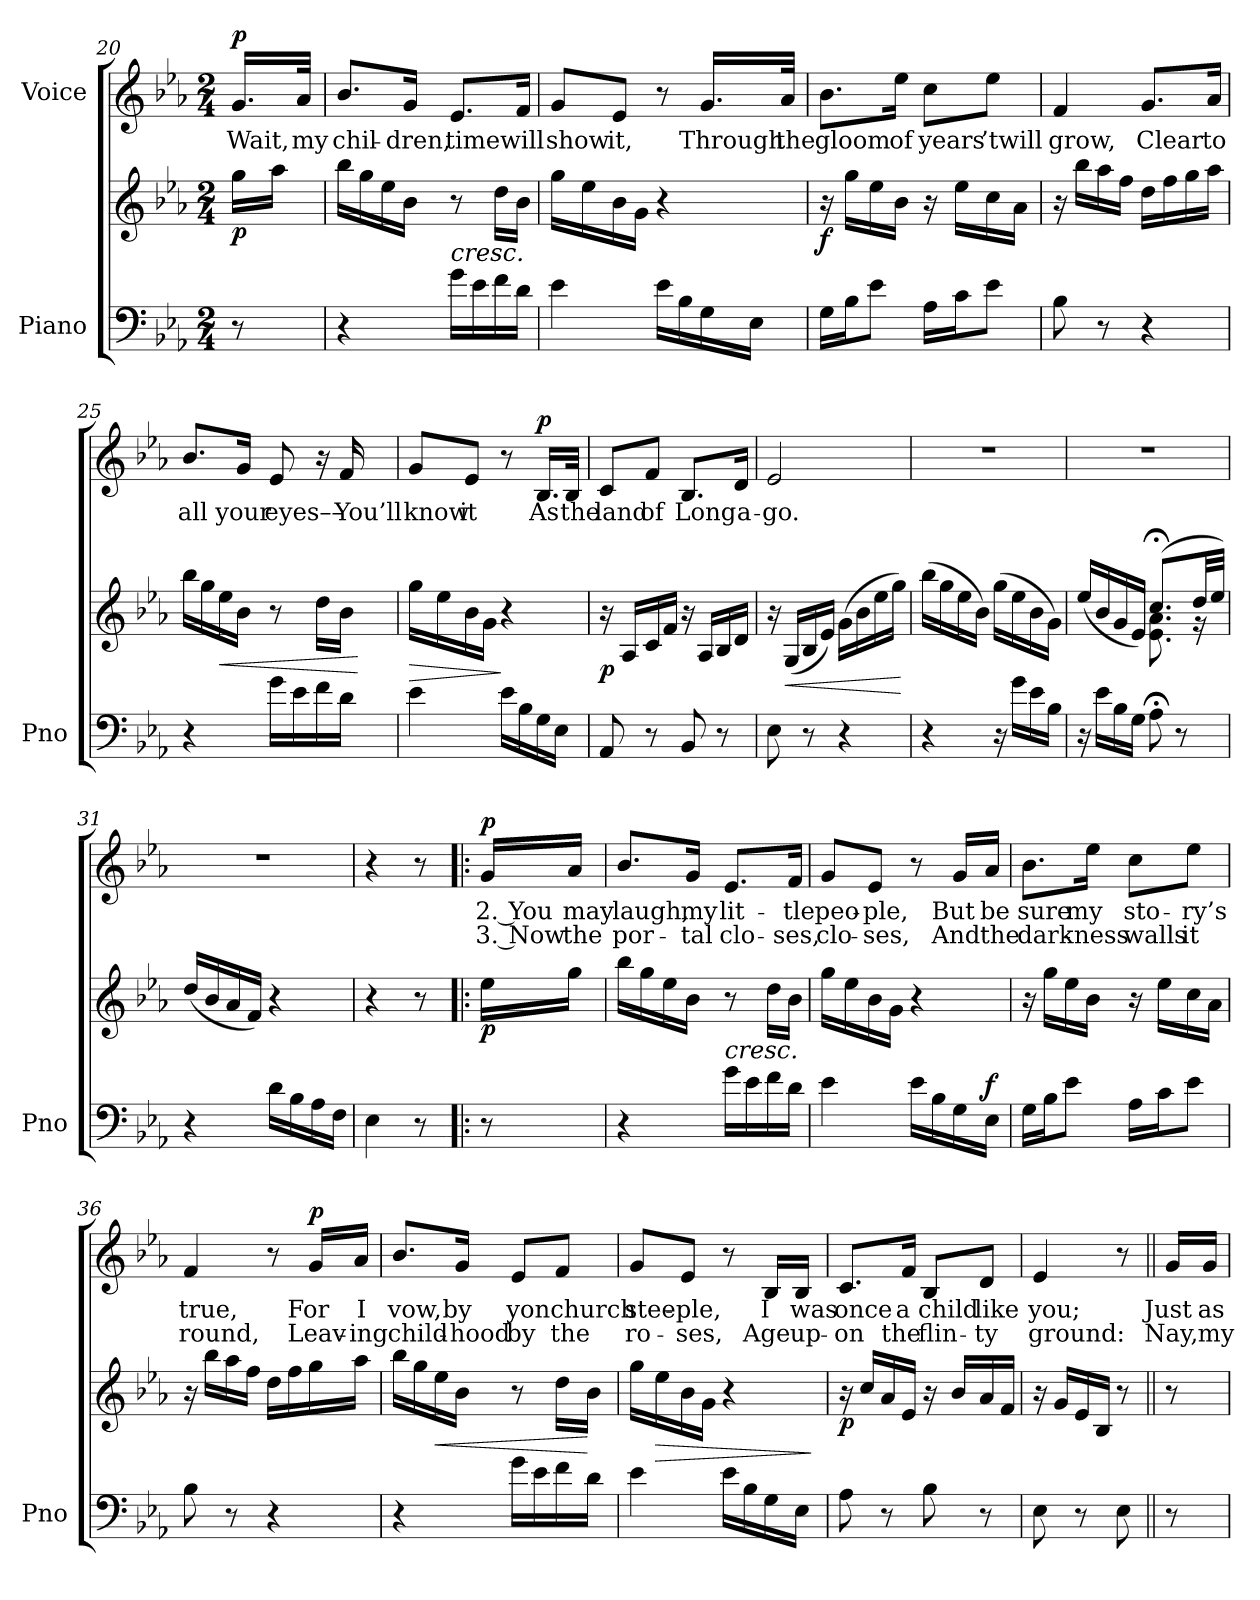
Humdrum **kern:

**kern	**kern	**dynam	**kern	**text	**text	**dynam
*part2	*part2	*part2	*part1	*part1	*part1	*part1
*staff3	*staff2	*staff2/3	*staff1	*staff1	*staff1	*staff1
*I"Piano	*	*	*I"Voice	*	*	*
*I'Pno	*	*	*	*	*	*
*clefF4	*clefG2	*	*clefG2	*	*	*
*k[b-e-a-]	*k[b-e-a-]	*	*k[b-e-a-]	*	*	*
*M2/4	*M2/4	*	*M2/4	*	*	*
=20X3	=20X3	=20X3	=20X3	=20X3	=20X3	=20X3
!	!	!LO:DY:b	!	!LO:LY:b	!	!LO:DY:a
8r	16gg\LL	p	16.g/LL	Wait,	.	p
.	16aa-\JJ	.	.	.	.	.
!	!	!	!	!LO:LY:b	!	!
.	.	.	32a-/JJk	my	.	.
!!LO:LB:g=z
=21	=21	=21	=21	=21	=21	=21
!	!	!	!	!LO:LY:b	!	!
4r	16bb-\LL	.	8.b-/L	chil-	.	.
.	16gg\	.	.	.	.	.
.	16ee-\	.	.	.	.	.
!	!	!	!	!LO:LY:b	!	!
.	16b-\JJ	.	16g/Jk	-dren,	.	.
!	!LO:TX:b:i:t=cresc.	!	!	!	!	!
!	!	!	!	!LO:LY:b	!	!
16g\LL	8r	.	8.e-/L	time	.	.
16e-\	.	.	.	.	.	.
16f\	16dd\LL	.	.	.	.	.
!	!	!	!	!LO:LY:b	!	!
16d\JJ	16b-\JJ	.	16f/Jk	will	.	.
=22	=22	=22	=22	=22	=22	=22
!	!	!	!	!LO:LY:b	!	!
4e-\	16gg\LL	.	8g/L	show	.	.
.	16ee-\	.	.	.	.	.
!	!	!	!	!LO:LY:b	!	!
.	16b-\	.	8e-/J	it,	.	.
.	16g\JJ	.	.	.	.	.
16e-\LL	4r	.	8r	.	.	.
16B-\	.	.	.	.	.	.
!	!	!	!	!LO:LY:b	!	!
16G\	.	.	16.g/LL	Through	.	.
16E-\JJ	.	.	.	.	.	.
!	!	!	!	!LO:LY:b	!	!
.	.	.	32a-/JJk	the	.	.
=23	=23	=23	=23	=23	=23	=23
!	!	!LO:DY:b	!	!LO:LY:b	!	!
16G\LL	16r	f	8.b-\L	gloom	.	.
16B-\J	16gg\LL	.	.	.	.	.
8e-\J	16ee-\	.	.	.	.	.
!	!	!	!	!LO:LY:b	!	!
.	16b-\JJ	.	16ee-\Jk	of	.	.
!	!	!	!	!LO:LY:b	!	!
16A-\LL	16r	.	8cc\L	years	.	.
16c\J	16ee-\LL	.	.	.	.	.
!	!	!	!	!LO:LY:b	!	!
8e-\J	16cc\	.	8ee-\J	’twill	.	.
.	16a-\JJ	.	.	.	.	.
=24	=24	=24	=24	=24	=24	=24
!	!	!	!	!LO:LY:b	!	!
8B-\	16r	.	4f/	grow,	.	.
.	16bb-\LL	.	.	.	.	.
8r	16aa-\	.	.	.	.	.
.	16ff\JJ	.	.	.	.	.
!	!	!	!	!LO:LY:b	!	!
4r	16dd\LL	.	8.g/L	Clear	.	.
.	16ff\	.	.	.	.	.
.	16gg\	.	.	.	.	.
!	!	!	!	!LO:LY:b	!	!
.	16aa-\JJ	.	16a-/Jk	to	.	.
!!LO:LB:g=z
=25	=25	=25	=25	=25	=25	=25
!	!	!	!	!LO:LY:b	!	!
4r	16bb-\LL	.	8.b-/L	all	.	.
.	16gg\	.	.	.	.	.
!	!	!LO:HP:b	!	!	!	!
.	16ee-\	<	.	.	.	.
!	!	!	!	!LO:LY:b	!	!
.	16b-\JJ	.	16g/Jk	your	.	.
!	!	!	!	!LO:LY:b	!	!
16g\LL	8r	.	8e-/	eyes––	.	.
16e-\	.	.	.	.	.	.
16f\	16dd\LL	.	16r	.	.	.
!	!	!	!	!LO:LY:b	!	!
16d\JJ	16b-\JJ	.	16f/	You’ll	.	.
.	.	[	.	.	.	.
=26	=26	=26	=26	=26	=26	=26
!	!	!LO:HP:b	!	!LO:LY:b	!	!
4e-\	16gg\LL	>	8g/L	know	.	.
.	16ee-\	.	.	.	.	.
!	!	!	!	!LO:LY:b	!	!
.	16b-\	.	8e-/J	it	.	.
.	16g\JJ	.	.	.	.	.
16e-\LL	4r	]	8r	.	.	.
16B-\	.	.	.	.	.	.
!	!	!	!	!LO:LY:b	!	!LO:DY:a
16G\	.	.	16.B-/LL	As	.	p
16E-\JJ	.	.	.	.	.	.
!	!	!	!	!LO:LY:b	!	!
.	.	.	32B-/JJk	the	.	.
=27	=27	=27	=27	=27	=27	=27
!	!	!LO:DY:b	!	!LO:LY:b	!	!
8AA-/	16r	p	8c/L	land	.	.
.	16A-/LL	.	.	.	.	.
!	!	!	!	!LO:LY:b	!	!
8r	16c/	.	8f/J	of	.	.
.	16f/JJ	.	.	.	.	.
!	!	!	!	!LO:LY:b	!	!
8BB-/	16r	.	8.B-/L	Long	.	.
.	16A-/LL	.	.	.	.	.
8r	16B-/	.	.	.	.	.
!	!	!	!	!LO:LY:b	!	!
.	16d/JJ	.	16d/Jk	a-	.	.
=28	=28	=28	=28	=28	=28	=28
!	!	!	!	!LO:LY:b	!	!
8E-\	16r	.	2e-/	-go.	.	.
!	!	!LO:HP:b	!	!	!	!
.	(16G/LL	<	.	.	.	.
8r	16B-/	.	.	.	.	.
.	16e-/JJ)	.	.	.	.	.
4r	(16g\LL	.	.	.	.	.
.	16b-\	.	.	.	.	.
.	16ee-\	.	.	.	.	.
.	16gg\JJ)	.	.	.	.	.
.	.	[	.	.	.	.
!!LO:PB:g=z
=29	=29	=29	=29	=29	=29	=29
4r	(16bb-\LL	.	2r	.	.	.
.	16gg\	.	.	.	.	.
.	16ee-\	.	.	.	.	.
.	16b-\JJ)	.	.	.	.	.
16r	(16gg\LL	.	.	.	.	.
16g\LL	16ee-\	.	.	.	.	.
16e-\	16b-\	.	.	.	.	.
16B-\JJ	16g\JJ)	.	.	.	.	.
=30	=30	=30	=30	=30	=30	=30
*	*^	*	*	*	*	*
16r	(16ee-/LL	4ryy	.	2r	.	.	.
16e-\LL	16b-/	.	.	.	.	.	.
16B-\	16g/	.	.	.	.	.	.
16G\JJ	16e-/JJ)	.	.	.	.	.	.
8A-;<\	(8.cc;</L	8.e-\ 8.a-\	.	.	.	.	.
8r	.	.	.	.	.	.	.
.	32dd/LL	16r	.	.	.	.	.
.	32ee-/JJJ)	.	.	.	.	.	.
*	*v	*v	*	*	*	*	*
=31	=31	=31	=31	=31	=31	=31
4r	(16dd/LL	.	2r	.	.	.
.	16b-/	.	.	.	.	.
.	16a-/	.	.	.	.	.
.	16f/JJ)	.	.	.	.	.
16d\LL	4r	.	.	.	.	.
16B-\	.	.	.	.	.	.
16A-\	.	.	.	.	.	.
16F\JJ	.	.	.	.	.	.
=32	=32	=32	=32	=32	=32	=32
4E-\	4r	.	4r	.	.	.
8r	8r	.	8r	.	.	.
=32X4!|:	=32X4!|:	=32X4!|:	=32X4!|:	=32X4!|:	=32X4!|:	=32X4!|:
!	!	!LO:DY:b	!	!LO:LY:b	!LO:LY:b	!LO:DY:a
8r	16ee-\LL	p	16g/LL	2. You	3. Now	p
!	!	!	!	!LO:LY:b	!LO:LY:b	!
.	16gg\JJ	.	16a-/JJ	may	the	.
!!LO:LB:g=z
=33	=33	=33	=33	=33	=33	=33
!	!	!	!	!LO:LY:b	!LO:LY:b	!
4r	16bb-\LL	.	8.b-/L	laugh,	por-	.
.	16gg\	.	.	.	.	.
.	16ee-\	.	.	.	.	.
!	!	!	!	!LO:LY:b	!LO:LY:b	!
.	16b-\JJ	.	16g/Jk	my	-tal	.
!	!LO:TX:b:i:t=cresc.	!	!	!	!	!
!	!	!	!	!LO:LY:b	!LO:LY:b	!
16g\LL	8r	.	8.e-/L	lit-	clo-	.
16e-\	.	.	.	.	.	.
16f\	16dd\LL	.	.	.	.	.
!	!	!	!	!LO:LY:b	!LO:LY:b	!
16d\JJ	16b-\JJ	.	16f/Jk	-tle	-ses,	.
=34	=34	=34	=34	=34	=34	=34
!	!	!	!	!LO:LY:b	!LO:LY:b	!
4e-\	16gg\LL	.	8g/L	peo-	clo-	.
.	16ee-\	.	.	.	.	.
!	!	!	!	!LO:LY:b	!LO:LY:b	!
.	16b-\	.	8e-/J	-ple,	-ses,	.
.	16g\JJ	.	.	.	.	.
16e-\LL	4r	.	8r	.	.	.
16B-\	.	.	.	.	.	.
!	!	!	!	!LO:LY:b	!LO:LY:b	!
16G\	.	.	16g/LL	But	And	.
!	!	!LO:DY:a=2	!	!LO:LY:b	!LO:LY:b	!
16E-\JJ	.	f	16a-/JJ	be	the	.
=35	=35	=35	=35	=35	=35	=35
!	!	!	!	!LO:LY:b	!LO:LY:b	!
16G\LL	16r	.	8.b-\L	sure	dark-	.
16B-\J	16gg\LL	.	.	.	.	.
8e-\J	16ee-\	.	.	.	.	.
!	!	!	!	!LO:LY:b	!LO:LY:b	!
.	16b-\JJ	.	16ee-\Jk	my	-ness	.
!	!	!	!	!LO:LY:b	!LO:LY:b	!
16A-\LL	16r	.	8cc\L	sto-	walls	.
16c\J	16ee-\LL	.	.	.	.	.
!	!	!	!	!LO:LY:b	!LO:LY:b	!
8e-\J	16cc\	.	8ee-\J	-ry’s	it	.
.	16a-\JJ	.	.	.	.	.
=36	=36	=36	=36	=36	=36	=36
!	!	!	!	!LO:LY:b	!LO:LY:b	!
8B-\	16r	.	4f/	true,	round,	.
.	16bb-\LL	.	.	.	.	.
8r	16aa-\	.	.	.	.	.
.	16ff\JJ	.	.	.	.	.
4r	16dd\LL	.	8r	.	.	.
.	16ff\	.	.	.	.	.
!	!	!	!	!LO:LY:b	!LO:LY:b	!LO:DY:a
.	16gg\	.	16g/LL	For	Leav-	p
!	!	!	!	!LO:LY:b	!LO:LY:b	!
.	16aa-\JJ	.	16a-/JJ	I	-ing	.
!!LO:LB:g=z
=37	=37	=37	=37	=37	=37	=37
!	!	!	!	!LO:LY:b	!LO:LY:b	!
4r	16bb-\LL	.	8.b-/L	vow,	child-	.
.	16gg\	.	.	.	.	.
!	!	!LO:HP:b	!	!	!	!
.	16ee-\	<	.	.	.	.
!	!	!	!	!LO:LY:b	!LO:LY:b	!
.	16b-\JJ	.	16g/Jk	by	-hood	.
!	!	!	!	!LO:LY:b	!LO:LY:b	!
16g\LL	8r	.	8e-/L	yon	by	.
16e-\	.	.	.	.	.	.
!	!	!	!	!LO:LY:b	!LO:LY:b	!
16f\	16dd\LL	.	8f/J	church	the	.
16d\JJ	16b-\JJ	[	.	.	.	.
=38	=38	=38	=38	=38	=38	=38
!	!	!	!	!LO:LY:b	!LO:LY:b	!
4e-\	16gg\LL	.	8g/L	stee-	ro-	.
!	!	!LO:HP:b	!	!	!	!
.	16ee-\	>	.	.	.	.
!	!	!	!	!LO:LY:b	!LO:LY:b	!
.	16b-\	.	8e-/J	-ple,	-ses,	.
.	16g\JJ	.	.	.	.	.
16e-\LL	4r	.	8r	.	.	.
16B-\	.	.	.	.	.	.
!	!	!	!	!LO:LY:b	!LO:LY:b	!
16G\	.	.	16B-/LL	I	Age	.
!	!	!	!	!LO:LY:b	!LO:LY:b	!
16E-\JJ	.	.	16B-/JJ	was	up-	.
.	.	]	.	.	.	.
=39	=39	=39	=39	=39	=39	=39
!	!	!LO:DY:b	!	!LO:LY:b	!LO:LY:b	!
8A-\	16r	p	8.c/L	once	-on	.
.	16cc/LL	.	.	.	.	.
8r	16a-/	.	.	.	.	.
!	!	!	!	!LO:LY:b	!LO:LY:b	!
.	16e-/JJ	.	16f/Jk	a	the	.
!	!	!	!	!LO:LY:b	!LO:LY:b	!
8B-\	16r	.	8B-/L	child	flin-	.
.	16b-/LL	.	.	.	.	.
!	!	!	!	!LO:LY:b	!LO:LY:b	!
8r	16a-/	.	8d/J	like	-ty	.
.	16f/JJ	.	.	.	.	.
=40	=40	=40	=40	=40	=40	=40
!	!	!	!	!LO:LY:b	!LO:LY:b	!
8E-\	16r	.	4e-/	you;	ground:	.
.	16g/LL	.	.	.	.	.
8r	16e-/	.	.	.	.	.
.	16B-/JJ	.	.	.	.	.
8E-\	8r	.	8r	.	.	.
!!LO:LB:g=z
=40X5||	=40X5||	=40X5||	=40X5||	=40X5||	=40X5||	=40X5||
!	!	!	!	!LO:LY:b	!LO:LY:b	!
8r	8r	.	16g/LL	Just	Nay,	.
!	!	!	!	!LO:LY:b	!LO:LY:b	!
.	.	.	16g/JJ	as	my	.
=	=	=	=	=	=	=
*-	*-	*-	*-	*-	*-	*-
